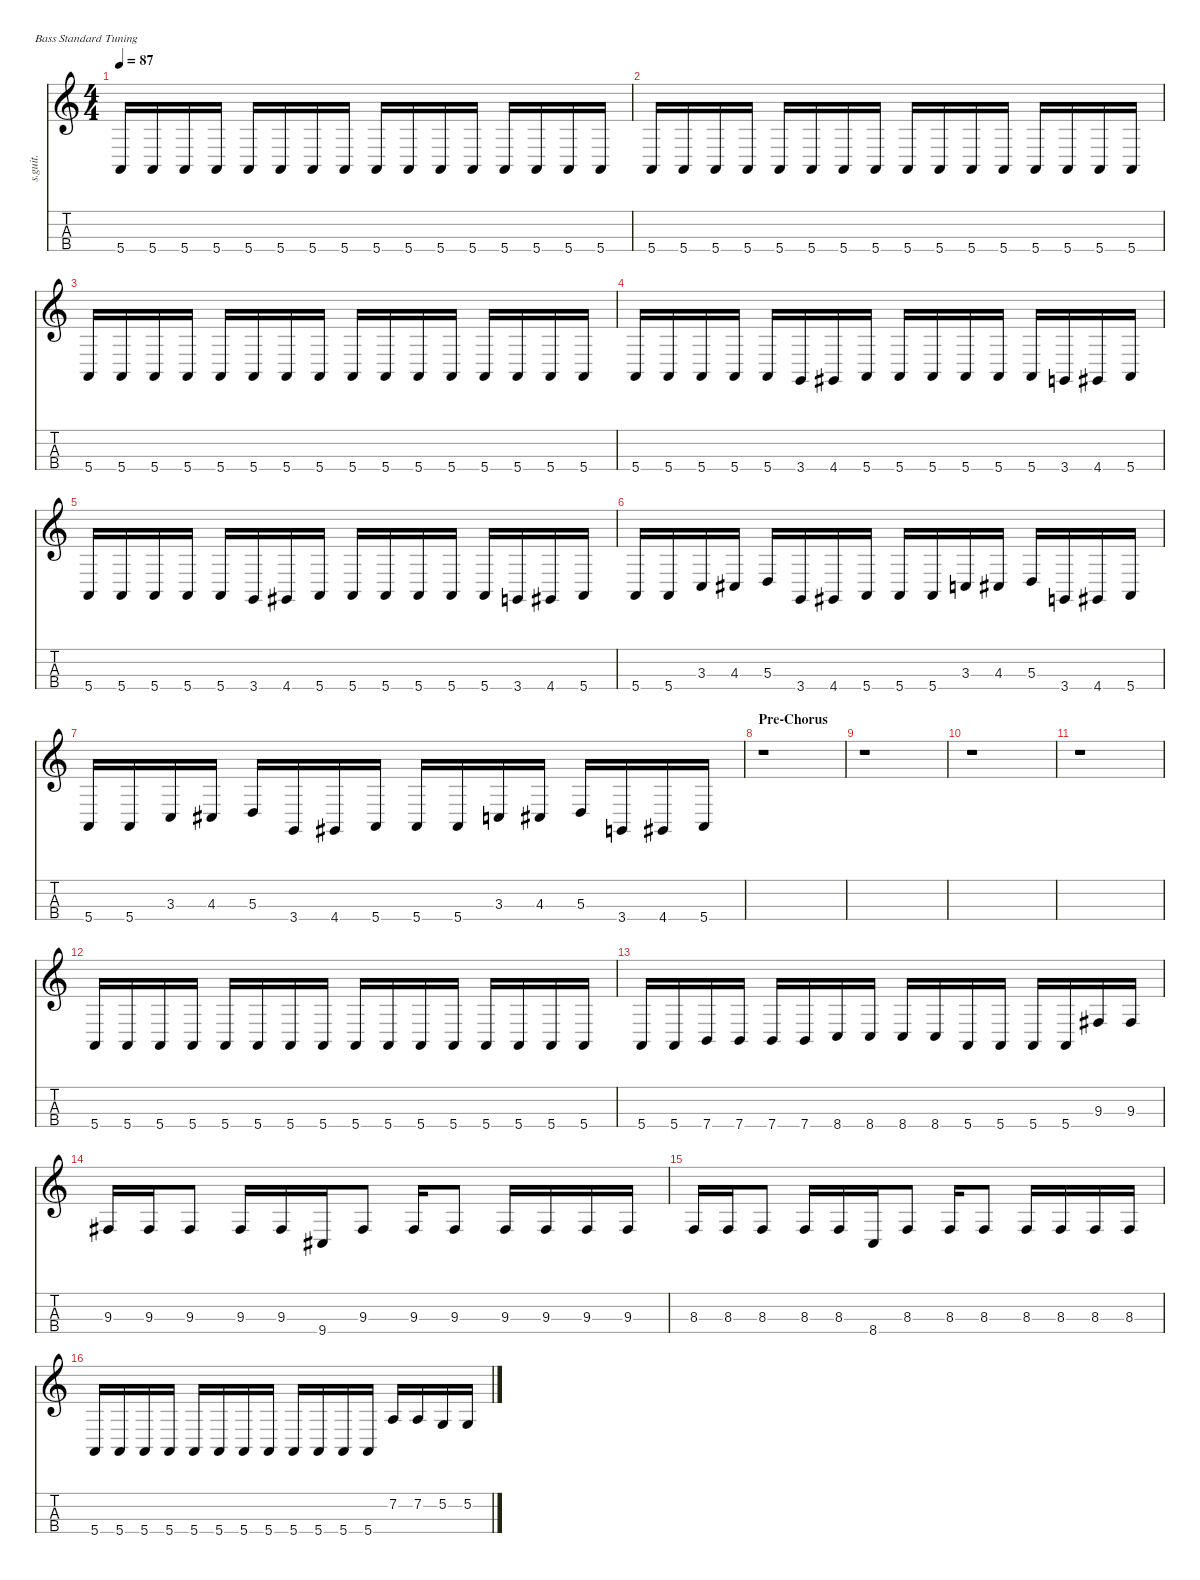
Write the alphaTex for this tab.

\defaultSystemsLayout 4
\hideDynamics
\bracketExtendMode nobrackets
\track ("Nate Mendel (Bass)" "s.guit.") {instrument electricbasspick}
\staff {score tabs}
\tuning (G2 D2 A1 E1)
\ts (4 4)
\tempo 87
\clef g2
\ks c
5.4.16{lyrics (0 "") lyrics (1 "") lyrics (2 "") lyrics (3 "") lyrics (4 "") dy f} 5.4.16{lyrics (0 "") lyrics (1 "") lyrics (2 "") lyrics (3 "") lyrics (4 "")} 5.4.16{lyrics (0 "") lyrics (1 "") lyrics (2 "") lyrics (3 "") lyrics (4 "")} 5.4.16{lyrics (0 "") lyrics (1 "") lyrics (2 "") lyrics (3 "") lyrics (4 "")} 5.4.16{lyrics (0 "") lyrics (1 "") lyrics (2 "") lyrics (3 "") lyrics (4 "")} 5.4.16{lyrics (0 "") lyrics (1 "") lyrics (2 "") lyrics (3 "") lyrics (4 "")} 5.4.16{lyrics (0 "") lyrics (1 "") lyrics (2 "") lyrics (3 "") lyrics (4 "")} 5.4.16{lyrics (0 "") lyrics (1 "") lyrics (2 "") lyrics (3 "") lyrics (4 "")} 5.4.16{lyrics (0 "") lyrics (1 "") lyrics (2 "") lyrics (3 "") lyrics (4 "")} 5.4.16{lyrics (0 "") lyrics (1 "") lyrics (2 "") lyrics (3 "") lyrics (4 "")} 5.4.16{lyrics (0 "") lyrics (1 "") lyrics (2 "") lyrics (3 "") lyrics (4 "")} 5.4.16{lyrics (0 "") lyrics (1 "") lyrics (2 "") lyrics (3 "") lyrics (4 "")} 5.4.16{lyrics (0 "") lyrics (1 "") lyrics (2 "") lyrics (3 "") lyrics (4 "")} 5.4.16{lyrics (0 "") lyrics (1 "") lyrics (2 "") lyrics (3 "") lyrics (4 "")} 5.4.16{lyrics (0 "") lyrics (1 "") lyrics (2 "") lyrics (3 "") lyrics (4 "")} 5.4.16{lyrics (0 "") lyrics (1 "") lyrics (2 "") lyrics (3 "") lyrics (4 "")} |
5.4.16{lyrics (0 "") lyrics (1 "") lyrics (2 "") lyrics (3 "") lyrics (4 "")} 5.4.16{lyrics (0 "") lyrics (1 "") lyrics (2 "") lyrics (3 "") lyrics (4 "")} 5.4.16{lyrics (0 "") lyrics (1 "") lyrics (2 "") lyrics (3 "") lyrics (4 "")} 5.4.16{lyrics (0 "") lyrics (1 "") lyrics (2 "") lyrics (3 "") lyrics (4 "")} 5.4.16{lyrics (0 "") lyrics (1 "") lyrics (2 "") lyrics (3 "") lyrics (4 "")} 5.4.16{lyrics (0 "") lyrics (1 "") lyrics (2 "") lyrics (3 "") lyrics (4 "")} 5.4.16{lyrics (0 "") lyrics (1 "") lyrics (2 "") lyrics (3 "") lyrics (4 "")} 5.4.16{lyrics (0 "") lyrics (1 "") lyrics (2 "") lyrics (3 "") lyrics (4 "")} 5.4.16{lyrics (0 "") lyrics (1 "") lyrics (2 "") lyrics (3 "") lyrics (4 "")} 5.4.16{lyrics (0 "") lyrics (1 "") lyrics (2 "") lyrics (3 "") lyrics (4 "")} 5.4.16{lyrics (0 "") lyrics (1 "") lyrics (2 "") lyrics (3 "") lyrics (4 "")} 5.4.16{lyrics (0 "") lyrics (1 "") lyrics (2 "") lyrics (3 "") lyrics (4 "")} 5.4.16{lyrics (0 "") lyrics (1 "") lyrics (2 "") lyrics (3 "") lyrics (4 "")} 5.4.16{lyrics (0 "") lyrics (1 "") lyrics (2 "") lyrics (3 "") lyrics (4 "")} 5.4.16{lyrics (0 "") lyrics (1 "") lyrics (2 "") lyrics (3 "") lyrics (4 "")} 5.4.16{lyrics (0 "") lyrics (1 "") lyrics (2 "") lyrics (3 "") lyrics (4 "")} |
5.4.16{lyrics (0 "") lyrics (1 "") lyrics (2 "") lyrics (3 "") lyrics (4 "")} 5.4.16{lyrics (0 "") lyrics (1 "") lyrics (2 "") lyrics (3 "") lyrics (4 "")} 5.4.16{lyrics (0 "") lyrics (1 "") lyrics (2 "") lyrics (3 "") lyrics (4 "")} 5.4.16{lyrics (0 "") lyrics (1 "") lyrics (2 "") lyrics (3 "") lyrics (4 "")} 5.4.16{lyrics (0 "") lyrics (1 "") lyrics (2 "") lyrics (3 "") lyrics (4 "")} 5.4.16{lyrics (0 "") lyrics (1 "") lyrics (2 "") lyrics (3 "") lyrics (4 "")} 5.4.16{lyrics (0 "") lyrics (1 "") lyrics (2 "") lyrics (3 "") lyrics (4 "")} 5.4.16{lyrics (0 "") lyrics (1 "") lyrics (2 "") lyrics (3 "") lyrics (4 "")} 5.4.16{lyrics (0 "") lyrics (1 "") lyrics (2 "") lyrics (3 "") lyrics (4 "")} 5.4.16{lyrics (0 "") lyrics (1 "") lyrics (2 "") lyrics (3 "") lyrics (4 "")} 5.4.16{lyrics (0 "") lyrics (1 "") lyrics (2 "") lyrics (3 "") lyrics (4 "")} 5.4.16{lyrics (0 "") lyrics (1 "") lyrics (2 "") lyrics (3 "") lyrics (4 "")} 5.4.16{lyrics (0 "") lyrics (1 "") lyrics (2 "") lyrics (3 "") lyrics (4 "")} 5.4.16{lyrics (0 "") lyrics (1 "") lyrics (2 "") lyrics (3 "") lyrics (4 "")} 5.4.16{lyrics (0 "") lyrics (1 "") lyrics (2 "") lyrics (3 "") lyrics (4 "")} 5.4.16{lyrics (0 "") lyrics (1 "") lyrics (2 "") lyrics (3 "") lyrics (4 "")} |
5.4.16{lyrics (0 "") lyrics (1 "") lyrics (2 "") lyrics (3 "") lyrics (4 "")} 5.4.16{lyrics (0 "") lyrics (1 "") lyrics (2 "") lyrics (3 "") lyrics (4 "")} 5.4.16{lyrics (0 "") lyrics (1 "") lyrics (2 "") lyrics (3 "") lyrics (4 "")} 5.4.16{lyrics (0 "") lyrics (1 "") lyrics (2 "") lyrics (3 "") lyrics (4 "")} 5.4.16{lyrics (0 "") lyrics (1 "") lyrics (2 "") lyrics (3 "") lyrics (4 "")} 3.4.16{lyrics (0 "") lyrics (1 "") lyrics (2 "") lyrics (3 "") lyrics (4 "")} 4.4{acc #}.16{lyrics (0 "") lyrics (1 "") lyrics (2 "") lyrics (3 "") lyrics (4 "")} 5.4.16{lyrics (0 "") lyrics (1 "") lyrics (2 "") lyrics (3 "") lyrics (4 "")} 5.4.16{lyrics (0 "") lyrics (1 "") lyrics (2 "") lyrics (3 "") lyrics (4 "")} 5.4.16{lyrics (0 "") lyrics (1 "") lyrics (2 "") lyrics (3 "") lyrics (4 "")} 5.4.16{lyrics (0 "") lyrics (1 "") lyrics (2 "") lyrics (3 "") lyrics (4 "")} 5.4.16{lyrics (0 "") lyrics (1 "") lyrics (2 "") lyrics (3 "") lyrics (4 "")} 5.4.16{lyrics (0 "") lyrics (1 "") lyrics (2 "") lyrics (3 "") lyrics (4 "")} 3.4.16{lyrics (0 "") lyrics (1 "") lyrics (2 "") lyrics (3 "") lyrics (4 "")} 4.4{acc #}.16{lyrics (0 "") lyrics (1 "") lyrics (2 "") lyrics (3 "") lyrics (4 "")} 5.4.16{lyrics (0 "") lyrics (1 "") lyrics (2 "") lyrics (3 "") lyrics (4 "")} |
5.4.16{lyrics (0 "") lyrics (1 "") lyrics (2 "") lyrics (3 "") lyrics (4 "")} 5.4.16{lyrics (0 "") lyrics (1 "") lyrics (2 "") lyrics (3 "") lyrics (4 "")} 5.4.16{lyrics (0 "") lyrics (1 "") lyrics (2 "") lyrics (3 "") lyrics (4 "")} 5.4.16{lyrics (0 "") lyrics (1 "") lyrics (2 "") lyrics (3 "") lyrics (4 "")} 5.4.16{lyrics (0 "") lyrics (1 "") lyrics (2 "") lyrics (3 "") lyrics (4 "")} 3.4.16{lyrics (0 "") lyrics (1 "") lyrics (2 "") lyrics (3 "") lyrics (4 "")} 4.4{acc #}.16{lyrics (0 "") lyrics (1 "") lyrics (2 "") lyrics (3 "") lyrics (4 "")} 5.4.16{lyrics (0 "") lyrics (1 "") lyrics (2 "") lyrics (3 "") lyrics (4 "")} 5.4.16{lyrics (0 "") lyrics (1 "") lyrics (2 "") lyrics (3 "") lyrics (4 "")} 5.4.16{lyrics (0 "") lyrics (1 "") lyrics (2 "") lyrics (3 "") lyrics (4 "")} 5.4.16{lyrics (0 "") lyrics (1 "") lyrics (2 "") lyrics (3 "") lyrics (4 "")} 5.4.16{lyrics (0 "") lyrics (1 "") lyrics (2 "") lyrics (3 "") lyrics (4 "")} 5.4.16{lyrics (0 "") lyrics (1 "") lyrics (2 "") lyrics (3 "") lyrics (4 "")} 3.4.16{lyrics (0 "") lyrics (1 "") lyrics (2 "") lyrics (3 "") lyrics (4 "")} 4.4{acc #}.16{lyrics (0 "") lyrics (1 "") lyrics (2 "") lyrics (3 "") lyrics (4 "")} 5.4.16{lyrics (0 "") lyrics (1 "") lyrics (2 "") lyrics (3 "") lyrics (4 "")} |
5.4.16{lyrics (0 "") lyrics (1 "") lyrics (2 "") lyrics (3 "") lyrics (4 "")} 5.4.16{lyrics (0 "") lyrics (1 "") lyrics (2 "") lyrics (3 "") lyrics (4 "")} 3.3.16{lyrics (0 "") lyrics (1 "") lyrics (2 "") lyrics (3 "") lyrics (4 "")} 4.3{acc #}.16{lyrics (0 "") lyrics (1 "") lyrics (2 "") lyrics (3 "") lyrics (4 "")} 5.3.16{lyrics (0 "") lyrics (1 "") lyrics (2 "") lyrics (3 "") lyrics (4 "")} 3.4.16{lyrics (0 "") lyrics (1 "") lyrics (2 "") lyrics (3 "") lyrics (4 "")} 4.4{acc #}.16{lyrics (0 "") lyrics (1 "") lyrics (2 "") lyrics (3 "") lyrics (4 "")} 5.4.16{lyrics (0 "") lyrics (1 "") lyrics (2 "") lyrics (3 "") lyrics (4 "")} 5.4.16{lyrics (0 "") lyrics (1 "") lyrics (2 "") lyrics (3 "") lyrics (4 "")} 5.4.16{lyrics (0 "") lyrics (1 "") lyrics (2 "") lyrics (3 "") lyrics (4 "")} 3.3.16{lyrics (0 "") lyrics (1 "") lyrics (2 "") lyrics (3 "") lyrics (4 "")} 4.3{acc #}.16{lyrics (0 "") lyrics (1 "") lyrics (2 "") lyrics (3 "") lyrics (4 "")} 5.3.16{lyrics (0 "") lyrics (1 "") lyrics (2 "") lyrics (3 "") lyrics (4 "")} 3.4.16{lyrics (0 "") lyrics (1 "") lyrics (2 "") lyrics (3 "") lyrics (4 "")} 4.4{acc #}.16{lyrics (0 "") lyrics (1 "") lyrics (2 "") lyrics (3 "") lyrics (4 "")} 5.4.16{lyrics (0 "") lyrics (1 "") lyrics (2 "") lyrics (3 "") lyrics (4 "")} |
5.4.16{lyrics (0 "") lyrics (1 "") lyrics (2 "") lyrics (3 "") lyrics (4 "")} 5.4.16{lyrics (0 "") lyrics (1 "") lyrics (2 "") lyrics (3 "") lyrics (4 "")} 3.3.16{lyrics (0 "") lyrics (1 "") lyrics (2 "") lyrics (3 "") lyrics (4 "")} 4.3{acc #}.16{lyrics (0 "") lyrics (1 "") lyrics (2 "") lyrics (3 "") lyrics (4 "")} 5.3.16{lyrics (0 "") lyrics (1 "") lyrics (2 "") lyrics (3 "") lyrics (4 "")} 3.4.16{lyrics (0 "") lyrics (1 "") lyrics (2 "") lyrics (3 "") lyrics (4 "")} 4.4{acc #}.16{lyrics (0 "") lyrics (1 "") lyrics (2 "") lyrics (3 "") lyrics (4 "")} 5.4.16{lyrics (0 "") lyrics (1 "") lyrics (2 "") lyrics (3 "") lyrics (4 "")} 5.4.16{lyrics (0 "") lyrics (1 "") lyrics (2 "") lyrics (3 "") lyrics (4 "")} 5.4.16{lyrics (0 "") lyrics (1 "") lyrics (2 "") lyrics (3 "") lyrics (4 "")} 3.3.16{lyrics (0 "") lyrics (1 "") lyrics (2 "") lyrics (3 "") lyrics (4 "")} 4.3{acc #}.16{lyrics (0 "") lyrics (1 "") lyrics (2 "") lyrics (3 "") lyrics (4 "")} 5.3.16{lyrics (0 "") lyrics (1 "") lyrics (2 "") lyrics (3 "") lyrics (4 "")} 3.4.16{lyrics (0 "") lyrics (1 "") lyrics (2 "") lyrics (3 "") lyrics (4 "")} 4.4{acc #}.16{lyrics (0 "") lyrics (1 "") lyrics (2 "") lyrics (3 "") lyrics (4 "")} 5.4.16{lyrics (0 "") lyrics (1 "") lyrics (2 "") lyrics (3 "") lyrics (4 "")} |
\section ("" "Pre-Chorus")
r.1 |
r.1 |
r.1 |
r.1 |
5.4.16{lyrics (0 "") lyrics (1 "") lyrics (2 "") lyrics (3 "") lyrics (4 "")} 5.4.16{lyrics (0 "") lyrics (1 "") lyrics (2 "") lyrics (3 "") lyrics (4 "")} 5.4.16{lyrics (0 "") lyrics (1 "") lyrics (2 "") lyrics (3 "") lyrics (4 "")} 5.4.16{lyrics (0 "") lyrics (1 "") lyrics (2 "") lyrics (3 "") lyrics (4 "")} 5.4.16{lyrics (0 "") lyrics (1 "") lyrics (2 "") lyrics (3 "") lyrics (4 "")} 5.4.16{lyrics (0 "") lyrics (1 "") lyrics (2 "") lyrics (3 "") lyrics (4 "")} 5.4.16{lyrics (0 "") lyrics (1 "") lyrics (2 "") lyrics (3 "") lyrics (4 "")} 5.4.16{lyrics (0 "") lyrics (1 "") lyrics (2 "") lyrics (3 "") lyrics (4 "")} 5.4.16{lyrics (0 "") lyrics (1 "") lyrics (2 "") lyrics (3 "") lyrics (4 "")} 5.4.16{lyrics (0 "") lyrics (1 "") lyrics (2 "") lyrics (3 "") lyrics (4 "")} 5.4.16{lyrics (0 "") lyrics (1 "") lyrics (2 "") lyrics (3 "") lyrics (4 "")} 5.4.16{lyrics (0 "") lyrics (1 "") lyrics (2 "") lyrics (3 "") lyrics (4 "")} 5.4.16{lyrics (0 "") lyrics (1 "") lyrics (2 "") lyrics (3 "") lyrics (4 "")} 5.4.16{lyrics (0 "") lyrics (1 "") lyrics (2 "") lyrics (3 "") lyrics (4 "")} 5.4.16{lyrics (0 "") lyrics (1 "") lyrics (2 "") lyrics (3 "") lyrics (4 "")} 5.4.16{lyrics (0 "") lyrics (1 "") lyrics (2 "") lyrics (3 "") lyrics (4 "")} |
5.4.16{lyrics (0 "") lyrics (1 "") lyrics (2 "") lyrics (3 "") lyrics (4 "")} 5.4.16{lyrics (0 "") lyrics (1 "") lyrics (2 "") lyrics (3 "") lyrics (4 "")} 7.4.16{lyrics (0 "") lyrics (1 "") lyrics (2 "") lyrics (3 "") lyrics (4 "")} 7.4.16{lyrics (0 "") lyrics (1 "") lyrics (2 "") lyrics (3 "") lyrics (4 "")} 7.4.16{lyrics (0 "") lyrics (1 "") lyrics (2 "") lyrics (3 "") lyrics (4 "")} 7.4.16{lyrics (0 "") lyrics (1 "") lyrics (2 "") lyrics (3 "") lyrics (4 "")} 8.4.16{lyrics (0 "") lyrics (1 "") lyrics (2 "") lyrics (3 "") lyrics (4 "")} 8.4.16{lyrics (0 "") lyrics (1 "") lyrics (2 "") lyrics (3 "") lyrics (4 "")} 8.4.16{lyrics (0 "") lyrics (1 "") lyrics (2 "") lyrics (3 "") lyrics (4 "")} 8.4.16{lyrics (0 "") lyrics (1 "") lyrics (2 "") lyrics (3 "") lyrics (4 "")} 5.4.16{lyrics (0 "") lyrics (1 "") lyrics (2 "") lyrics (3 "") lyrics (4 "")} 5.4.16{lyrics (0 "") lyrics (1 "") lyrics (2 "") lyrics (3 "") lyrics (4 "")} 5.4.16{lyrics (0 "") lyrics (1 "") lyrics (2 "") lyrics (3 "") lyrics (4 "")} 5.4.16{lyrics (0 "") lyrics (1 "") lyrics (2 "") lyrics (3 "") lyrics (4 "")} 9.3{acc #}.16{lyrics (0 "") lyrics (1 "") lyrics (2 "") lyrics (3 "") lyrics (4 "")} 9.3{acc #}.16{lyrics (0 "") lyrics (1 "") lyrics (2 "") lyrics (3 "") lyrics (4 "")} |
9.3{acc #}.16{lyrics (0 "") lyrics (1 "") lyrics (2 "") lyrics (3 "") lyrics (4 "")} 9.3{acc #}.16{lyrics (0 "") lyrics (1 "") lyrics (2 "") lyrics (3 "") lyrics (4 "")} 9.3{acc #}.8{lyrics (0 "") lyrics (1 "") lyrics (2 "") lyrics (3 "") lyrics (4 "")} 9.3{acc #}.16{lyrics (0 "") lyrics (1 "") lyrics (2 "") lyrics (3 "") lyrics (4 "")} 9.3{acc #}.16{lyrics (0 "") lyrics (1 "") lyrics (2 "") lyrics (3 "") lyrics (4 "")} 9.4{acc #}.16{lyrics (0 "") lyrics (1 "") lyrics (2 "") lyrics (3 "") lyrics (4 "")} 9.3{acc #}.8{lyrics (0 "") lyrics (1 "") lyrics (2 "") lyrics (3 "") lyrics (4 "")} 9.3{acc #}.16{lyrics (0 "") lyrics (1 "") lyrics (2 "") lyrics (3 "") lyrics (4 "")} 9.3{acc #}.8{lyrics (0 "") lyrics (1 "") lyrics (2 "") lyrics (3 "") lyrics (4 "")} 9.3{acc #}.16{lyrics (0 "") lyrics (1 "") lyrics (2 "") lyrics (3 "") lyrics (4 "")} 9.3{acc #}.16{lyrics (0 "") lyrics (1 "") lyrics (2 "") lyrics (3 "") lyrics (4 "")} 9.3{acc #}.16{lyrics (0 "") lyrics (1 "") lyrics (2 "") lyrics (3 "") lyrics (4 "")} 9.3{acc #}.16{lyrics (0 "") lyrics (1 "") lyrics (2 "") lyrics (3 "") lyrics (4 "")} |
8.3.16{lyrics (0 "") lyrics (1 "") lyrics (2 "") lyrics (3 "") lyrics (4 "")} 8.3.16{lyrics (0 "") lyrics (1 "") lyrics (2 "") lyrics (3 "") lyrics (4 "")} 8.3.8{lyrics (0 "") lyrics (1 "") lyrics (2 "") lyrics (3 "") lyrics (4 "")} 8.3.16{lyrics (0 "") lyrics (1 "") lyrics (2 "") lyrics (3 "") lyrics (4 "")} 8.3.16{lyrics (0 "") lyrics (1 "") lyrics (2 "") lyrics (3 "") lyrics (4 "")} 8.4.16{lyrics (0 "") lyrics (1 "") lyrics (2 "") lyrics (3 "") lyrics (4 "")} 8.3.8{lyrics (0 "") lyrics (1 "") lyrics (2 "") lyrics (3 "") lyrics (4 "")} 8.3.16{lyrics (0 "") lyrics (1 "") lyrics (2 "") lyrics (3 "") lyrics (4 "")} 8.3.8{lyrics (0 "") lyrics (1 "") lyrics (2 "") lyrics (3 "") lyrics (4 "")} 8.3.16{lyrics (0 "") lyrics (1 "") lyrics (2 "") lyrics (3 "") lyrics (4 "")} 8.3.16{lyrics (0 "") lyrics (1 "") lyrics (2 "") lyrics (3 "") lyrics (4 "")} 8.3.16{lyrics (0 "") lyrics (1 "") lyrics (2 "") lyrics (3 "") lyrics (4 "")} 8.3.16{lyrics (0 "") lyrics (1 "") lyrics (2 "") lyrics (3 "") lyrics (4 "")} |
5.4.16{lyrics (0 "") lyrics (1 "") lyrics (2 "") lyrics (3 "") lyrics (4 "")} 5.4.16{lyrics (0 "") lyrics (1 "") lyrics (2 "") lyrics (3 "") lyrics (4 "")} 5.4.16{lyrics (0 "") lyrics (1 "") lyrics (2 "") lyrics (3 "") lyrics (4 "")} 5.4.16{lyrics (0 "") lyrics (1 "") lyrics (2 "") lyrics (3 "") lyrics (4 "")} 5.4.16{lyrics (0 "") lyrics (1 "") lyrics (2 "") lyrics (3 "") lyrics (4 "")} 5.4.16{lyrics (0 "") lyrics (1 "") lyrics (2 "") lyrics (3 "") lyrics (4 "")} 5.4.16{lyrics (0 "") lyrics (1 "") lyrics (2 "") lyrics (3 "") lyrics (4 "")} 5.4.16{lyrics (0 "") lyrics (1 "") lyrics (2 "") lyrics (3 "") lyrics (4 "")} 5.4.16{lyrics (0 "") lyrics (1 "") lyrics (2 "") lyrics (3 "") lyrics (4 "")} 5.4.16{lyrics (0 "") lyrics (1 "") lyrics (2 "") lyrics (3 "") lyrics (4 "")} 5.4.16{lyrics (0 "") lyrics (1 "") lyrics (2 "") lyrics (3 "") lyrics (4 "")} 5.4.16{lyrics (0 "") lyrics (1 "") lyrics (2 "") lyrics (3 "") lyrics (4 "")} 7.2.16{lyrics (0 "") lyrics (1 "") lyrics (2 "") lyrics (3 "") lyrics (4 "")} 7.2.16{lyrics (0 "") lyrics (1 "") lyrics (2 "") lyrics (3 "") lyrics (4 "")} 5.2.16{lyrics (0 "") lyrics (1 "") lyrics (2 "") lyrics (3 "") lyrics (4 "")} 5.2.16{lyrics (0 "") lyrics (1 "") lyrics (2 "") lyrics (3 "") lyrics (4 "")}
